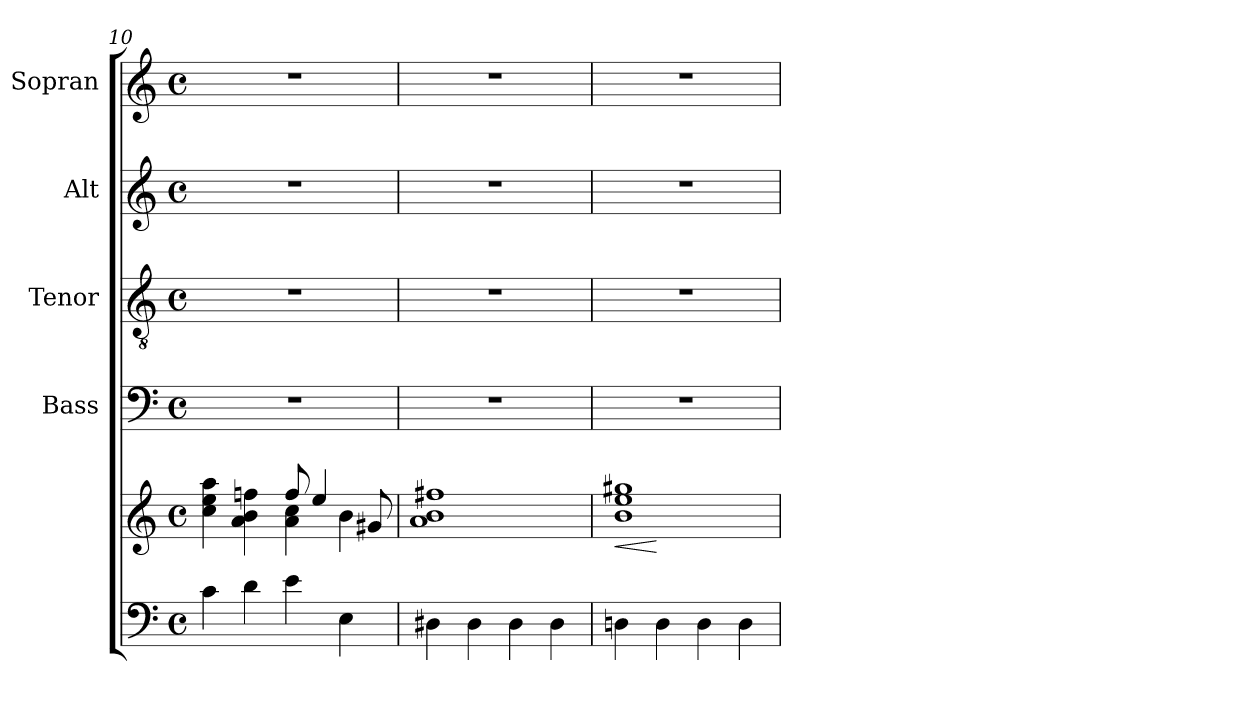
**kern	**kern	**dynam	**kern	**kern	**kern	**kern
*part5	*part5	*part5	*part4	*part3	*part2	*part1
*staff6	*staff5	*staff5/6	*staff4	*staff3	*staff2	*staff1
*	*	*	*I"Bass	*I"Tenor	*I"Alt	*I"Sopran
*	*	*	*I'B.	*I'T.	*I'A.	*I'S.
*clefF4	*clefG2	*	*clefF4	*clefGv2	*clefG2	*clefG2
*k[]	*k[]	*	*k[]	*k[]	*k[]	*k[]
*C:	*C:	*	*C:	*C:	*C:	*C:
*M4/4	*M4/4	*	*M4/4	*M4/4	*M4/4	*M4/4
*met(c)	*met(c)	*	*met(c)	*met(c)	*met(c)	*met(c)
=10	=10	=10	=10	=10	=10	=10
*	*^	*	*	*	*	*
4c\	4cc\ 4ee\ 4aa\	2ryy	.	1r	1r	1r	1r
4d\	4a\ 4b\ 4ffn\	.	.	.	.	.	.
4e\	8ff/	4a\ 4cc\	.	.	.	.	.
.	4ee/	.	.	.	.	.	.
4E\	.	4b\	.	.	.	.	.
.	8g#X/	.	.	.	.	.	.
*	*v	*v	*	*	*	*	*
=11	=11	=11	=11	=11	=11	=11
4D#X\	1a 1b 1ff#X	.	1r	1r	1r	1r
4D#\	.	.	.	.	.	.
4D#\	.	.	.	.	.	.
4D#\	.	.	.	.	.	.
!!LO:PB:g=z
=12	=12	=12	=12	=12	=12	=12
!	!	!LO:HP:b	!	!	!	!
4Dn\	1b 1ee 1gg#X	<	1r	1r	1r	1r
4D\	.	[	.	.	.	.
4D\	.	.	.	.	.	.
4D\	.	.	.	.	.	.
=	=	=	=	=	=	=
*-	*-	*-	*-	*-	*-	*-
